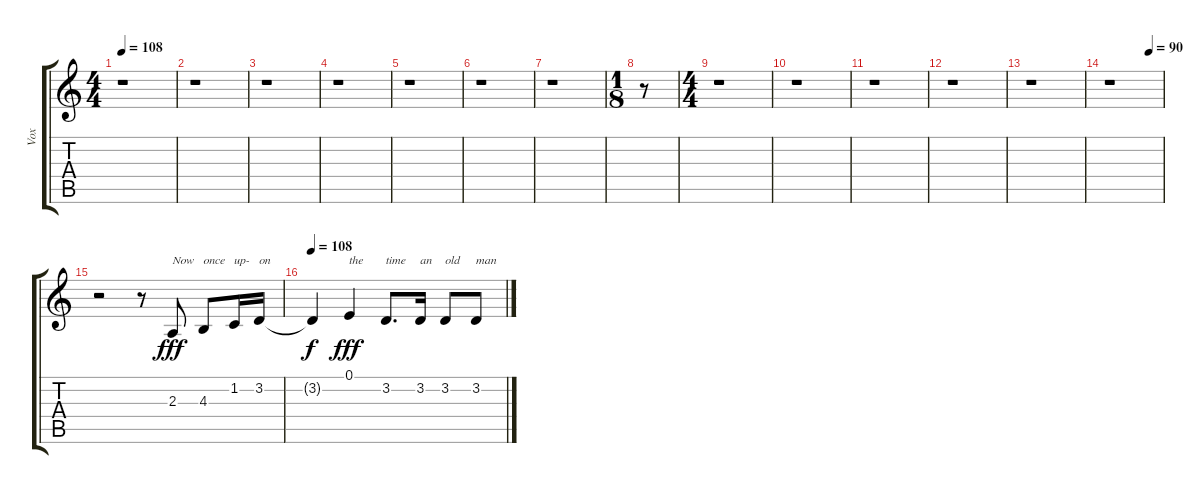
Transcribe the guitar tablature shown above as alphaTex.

\track ("Vox" "Vox") {instrument lead6voice}
\staff {score tabs}
\tuning (E4 B3 G3 D3 A2 E2) {hide}
\ts (4 4)
\tempo 108
\clef g2
\ks c
r.1{dy fff instrument lead6voice} |
r.1 |
r.1 |
r.1 |
r.1 |
r.1 |
r.1 |
\ts (1 8)
r.8 |
\ts (4 4)
r.1 |
r.1 |
r.1 |
r.1 |
r.1 |
\tempo (90 0.75)
r.1 |
r.2 r.8 2.3.8{txt "Now"} 4.3.8{txt "once"} 1.2.16{txt "up-"} 3.2.16{txt "on"} |
\tempo 108
3.2{t}.4{dy f} 0.1.4{txt "the" dy fff} 3.2.8{d txt "time"} 3.2.16{txt "an"} 3.2.8{txt "old"} 3.2.8{txt "man"}
